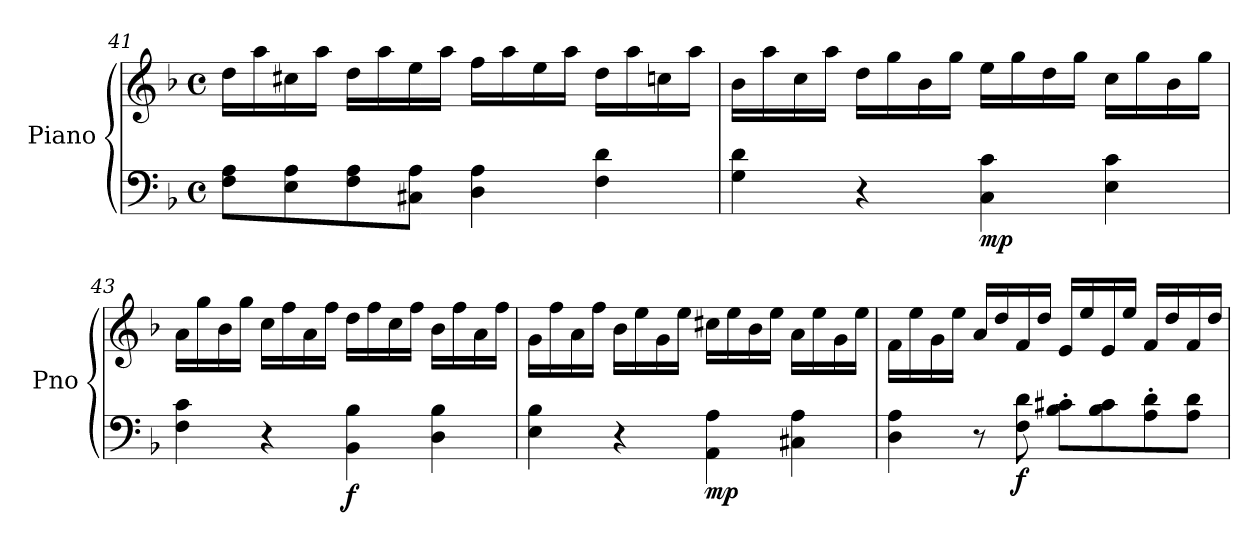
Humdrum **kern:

**kern	**kern	**dynam
*part1	*part1	*part1
*staff2	*staff1	*staff1/2
*I"Piano	*	*
*I'Pno	*	*
*clefF4	*clefG2	*
*k[b-]	*k[b-]	*
*M4/4	*M4/4	*
*met(c)	*met(c)	*
=41	=41	=41
8F\ 8A\L	16dd\LL	.
.	16aa\	.
8E\ 8A\	16cc#X\	.
.	16aa\JJ	.
8F\ 8A\	16dd\LL	.
.	16aa\	.
8C#X\ 8A\J	16ee\	.
.	16aa\JJ	.
!	!	!LO:DY:b=2
!	!	!LO:DY:n=1:a
4D\ 4A\	16ff\LL	f mp
.	16aa\	.
.	16ee\	.
.	16aa\JJ	.
4F\ 4d\	16dd\LL	.
.	16aa\	.
.	16ccn\	.
.	16aa\JJ	.
!!LO:LB:g=z
=42	=42	=42
4G\ 4d\	16b-\LL	.
.	16aa\	.
.	16cc\	.
.	16aa\JJ	.
4r	16dd\LL	.
.	16gg\	.
.	16b-\	.
.	16gg\JJ	.
!	!	!LO:DY:b=2
4C\ 4c\	16ee\LL	mp
.	16gg\	.
.	16dd\	.
.	16gg\JJ	.
4E\ 4c\	16cc\LL	.
.	16gg\	.
.	16b-\	.
.	16gg\JJ	.
=43	=43	=43
4F\ 4c\	16a\LL	.
.	16gg\	.
.	16b-\	.
.	16gg\JJ	.
4r	16cc\LL	.
.	16ff\	.
.	16a\	.
.	16ff\JJ	.
!	!	!LO:DY:b=2
4BB-\ 4B-\	16dd\LL	f
.	16ff\	.
.	16cc\	.
.	16ff\JJ	.
4D\ 4B-\	16b-\LL	.
.	16ff\	.
.	16a\	.
.	16ff\JJ	.
=44	=44	=44
4E\ 4B-\	16g\LL	.
.	16ff\	.
.	16a\	.
.	16ff\JJ	.
4r	16b-\LL	.
.	16ee\	.
.	16g\	.
.	16ee\JJ	.
!	!	!LO:DY:b=2
4AA\ 4A\	16cc#X\LL	mp
.	16ee\	.
.	16b-\	.
.	16ee\JJ	.
4C#X\ 4A\	16a\LL	.
.	16ee\	.
.	16g\	.
.	16ee\JJ	.
!!LO:LB:g=z
=45	=45	=45
4D\ 4A\	16f\LL	.
.	16ee\	.
.	16g\	.
.	16ee\JJ	.
8r	16a/LL	.
.	16dd/	.
!	!	!LO:DY:b=2
8F\ 8d\	16f/	f
.	16dd/JJ	.
8B-\' 8c#X\'L	16e/LL	.
.	16ee/	.
8B-\ 8c#\	16e/	.
.	16ee/JJ	.
8A\' 8d\'	16f/LL	.
.	16dd/	.
8A\ 8d\J	16f/	.
.	16dd/JJ	.
=	=	=
*-	*-	*-
